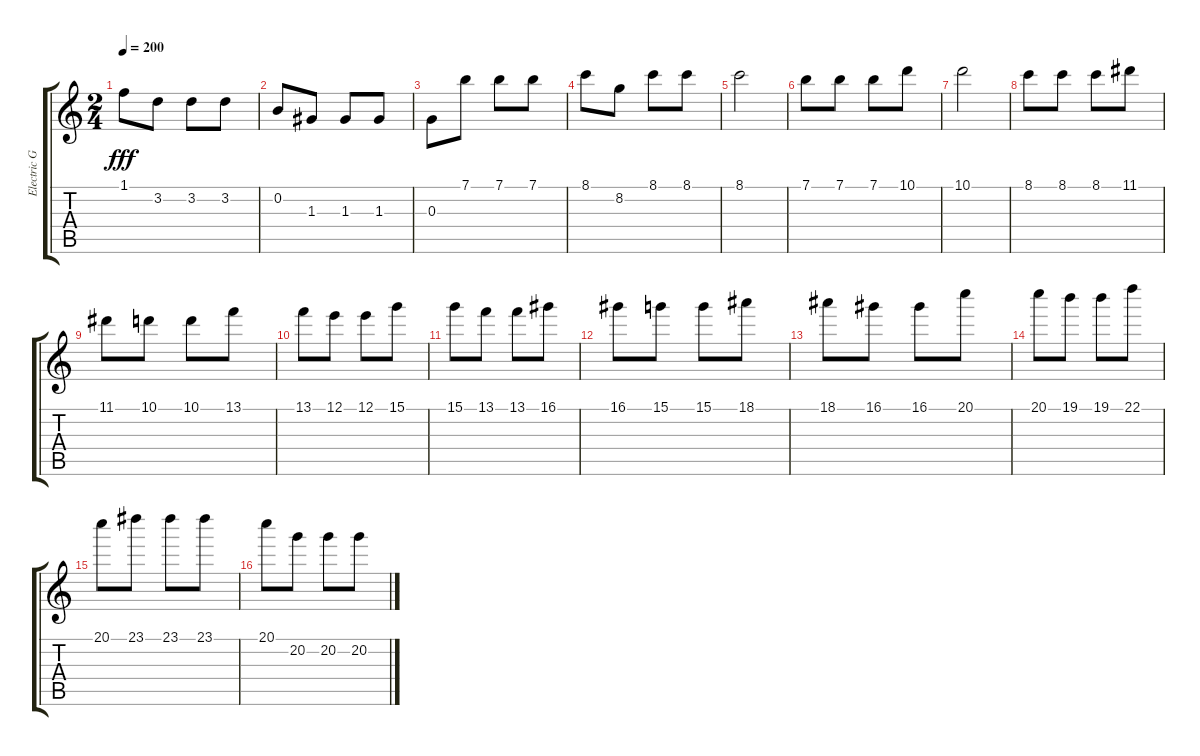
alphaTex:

\track ("Electric Guitar 1" "Electric G") {instrument distortionguitar}
\staff {score tabs}
\tuning (E4 B3 G3 D3 A2 E2) {hide}
\ts (2 4)
\tempo 200
\clef g2
\ks c
1.1.8{dy fff} 3.2.8 3.2.8 3.2.8 |
0.2.8 1.3.8 1.3.8 1.3.8 |
0.3.8 7.1.8 7.1.8 7.1.8 |
8.1.8 8.2.8 8.1.8 8.1.8 |
8.1.2 |
7.1.8 7.1.8 7.1.8 10.1.8 |
10.1.2 |
8.1.8 8.1.8 8.1.8 11.1.8 |
11.1.8 10.1.8 10.1.8 13.1.8 |
13.1.8 12.1.8 12.1.8 15.1.8 |
15.1.8 13.1.8 13.1.8 16.1.8 |
16.1.8 15.1.8 15.1.8 18.1.8 |
18.1.8 16.1.8 16.1.8 20.1.8 |
20.1.8 19.1.8 19.1.8 22.1.8 |
20.1.8 23.1.8 23.1.8 23.1.8 |
20.1.8 20.2.8 20.2.8 20.2.8
